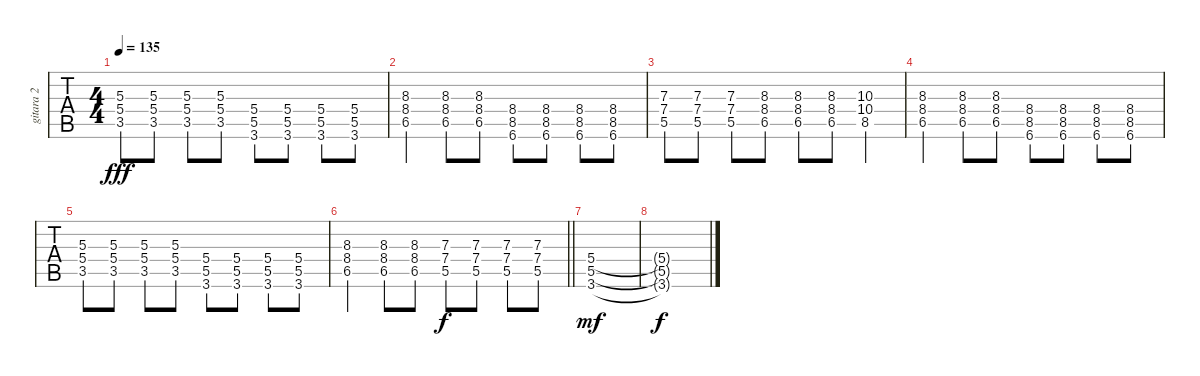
\track ("gitara 2" "gitara 2") {instrument distortionguitar}
\staff {tabs}
\tuning (E4 B3 G3 D3 A2 E2) {hide}
\ts (4 4)
\tempo 135
\clef g2
\ks c
(5.3 5.4 3.5).8{dy fff} (5.3 5.4 3.5).8 (5.3 5.4 3.5).8 (5.3 5.4 3.5).8 (5.4 5.5 3.6).8 (5.4 5.5 3.6).8 (5.4 5.5 3.6).8 (5.4 5.5 3.6).8 |
(8.3 8.4 6.5).4 (8.3 8.4 6.5).8 (8.3 8.4 6.5).8 (8.4 8.5 6.6).8 (8.4 8.5 6.6).8 (8.4 8.5 6.6).8 (8.4 8.5 6.6).8 |
(7.3 7.4 5.5).8 (7.3 7.4 5.5).8 (7.3 7.4 5.5).8 (8.3 8.4 6.5).8 (8.3 8.4 6.5).8 (8.3 8.4 6.5).8 (10.3 10.4 8.5).4 |
(8.3 8.4 6.5).4 (8.3 8.4 6.5).8 (8.3 8.4 6.5).8 (8.4 8.5 6.6).8 (8.4 8.5 6.6).8 (8.4 8.5 6.6).8 (8.4 8.5 6.6).8 |
(5.3 5.4 3.5).8 (5.3 5.4 3.5).8 (5.3 5.4 3.5).8 (5.3 5.4 3.5).8 (5.4 5.5 3.6).8 (5.4 5.5 3.6).8 (5.4 5.5 3.6).8 (5.4 5.5 3.6).8 |
\barLineRight lightlight
(8.3 8.4 6.5).4 (8.3 8.4 6.5).8 (8.3 8.4 6.5).8 (7.3 7.4 5.5).8{dy f} (7.3 7.4 5.5).8 (7.3 7.4 5.5).8 (7.3 7.4 5.5).8 |
(5.4 5.5 3.6).1{dy mf} |
(5.4{t} 5.5{t} 3.6{t}).1{dy f}
